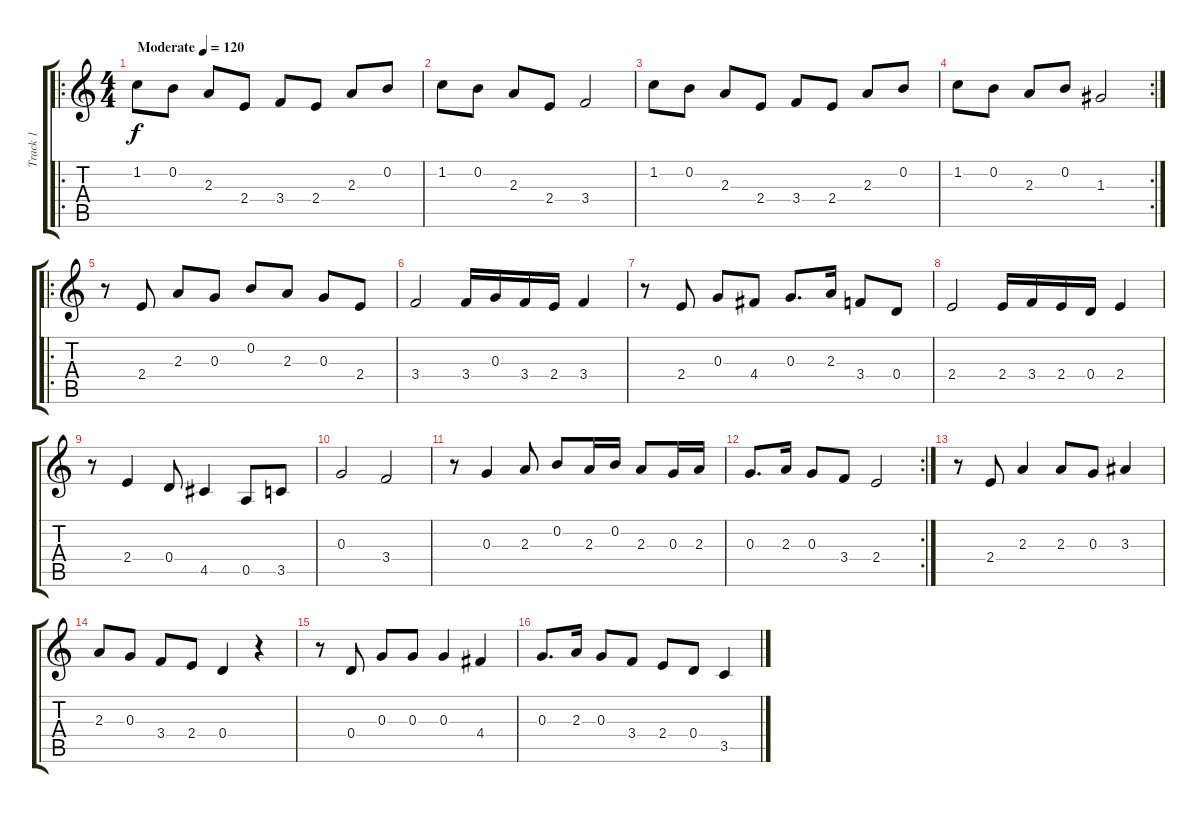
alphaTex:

\track ("Track 1" "Track 1") {instrument acousticguitarsteel}
\staff {score tabs}
\tuning (E4 B3 G3 D3 A2 E2) {hide}
\ro
\ts (4 4)
\tempo (120 "Moderate")
\clef g2
\ks c
1.2.8{dy f instrument acousticguitarsteel} 0.2.8 2.3.8 2.4.8 3.4.8 2.4.8 2.3.8 0.2.8 |
1.2.8 0.2.8 2.3.8 2.4.8 3.4.2 |
1.2.8 0.2.8 2.3.8 2.4.8 3.4.8 2.4.8 2.3.8 0.2.8 |
\rc 2
1.2.8 0.2.8 2.3.8 0.2.8 1.3.2 |
\ro
r.8 2.4.8 2.3.8 0.3.8 0.2.8 2.3.8 0.3.8 2.4.8 |
3.4.2 3.4.16 0.3.16 3.4.16 2.4.16 3.4.4 |
r.8 2.4.8 0.3.8 4.4.8 0.3.8{d} 2.3.16 3.4.8 0.4.8 |
2.4.2 2.4.16 3.4.16 2.4.16 0.4.16 2.4.4 |
r.8 2.4.4 0.4.8 4.5.4 0.5.8 3.5.8 |
0.3.2 3.4.2 |
r.8 0.3.4 2.3.8 0.2.8 2.3.16 0.2.16 2.3.8 0.3.16 2.3.16 |
\rc 2
0.3.8{d} 2.3.16 0.3.8 3.4.8 2.4.2 |
r.8 2.4.8 2.3.4 2.3.8 0.3.8 3.3.4 |
2.3.8 0.3.8 3.4.8 2.4.8 0.4.4 r.4 |
r.8 0.4.8 0.3.8 0.3.8 0.3.4 4.4.4 |
0.3.8{d} 2.3.16 0.3.8 3.4.8 2.4.8 0.4.8 3.5.4
